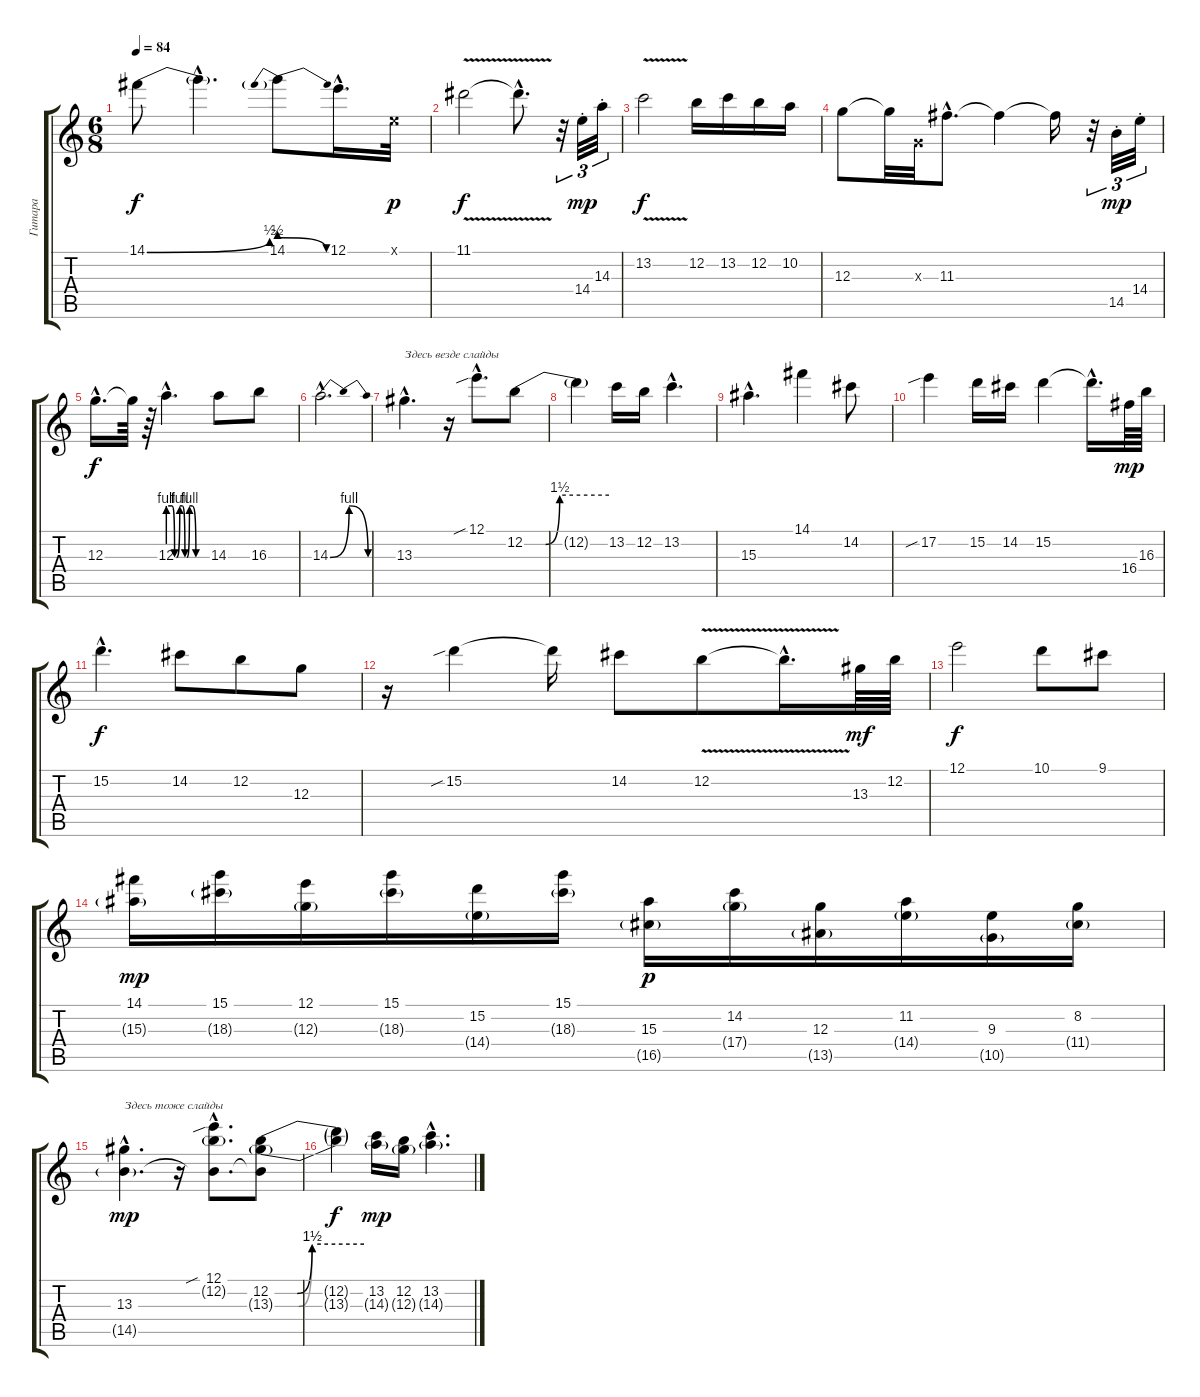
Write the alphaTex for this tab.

\track ("Гитара" "Гитара") {instrument distortionguitar}
\staff {score tabs}
\tuning (E4 B3 G3 D3 A2 E2) {hide}
\ts (6 8)
\tempo 84
\clef g2
\ks c
14.1{be (bend 0 0 60 2)}.8{dy f} 14.1{hac t}.4{d volume 6} 14.1{be (prebendrelease 0 2 60 0)}.8{volume 12} 12.1{hac}.16{d} 0.1{x}.32{dy p} |
11.1{v}.2{dy f} 11.1{hac t}.8{d} r.32{tu (3 2)} 14.4{st}.32{tu (3 2) dy mp} 14.3{st}.32{tu (3 2)} |
13.2{v}.2{dy f} 12.2.16 13.2.16 12.2.16 10.2.16 |
12.3.8 12.3{t}.32 0.3{x}.32 11.3{hac}.8{d} 11.3{t}.4 11.3{t}.16 r.32{tu (3 2)} 14.5{st}.32{tu (3 2) dy mp} 14.4{st}.32{tu (3 2)} |
12.3{hac}.16{d dy f} 12.3{t}.64 r.64 12.3{be (custom 0 4 6 4 10 0 13 0 18 4 22 4 26 0 29 0 33 4 37 4 43 0 60 0) hac}.4{d} 14.3.8 16.3.8 |
14.3{be (bendrelease 0 0 5 4 45 4 60 0) hac}.2{d} |
\section ("" "")
13.3{hac}.4{d txt "Здесь везде слайды"} r.16 12.1{sib hac}.8{d} 12.2{be (custom 0 0 15 0 25 6 60 6)}.8 |
12.2{t}.4 13.2.16 12.2.16 13.2{hac}.4{d} |
15.3{hac}.4{d} 14.1.4 14.2.8 |
17.2{sib}.4 15.2.16 14.2.16 15.2.4 15.2{hac t}.16{d} 16.4.64{dy mp} 16.3.64 |
15.2{hac}.4{d dy f} 14.2.8 12.2.8 12.3.8 |
r.16 15.2{sib}.4 15.2{t}.16 14.2.8 12.2{v}.8 12.2{hac t}.16{d} 13.3.64{dy mf} 12.2.64 |
12.1.2{dy f} 10.1.8 9.1.8 |
(14.1 15.3{g}).16{dy mp} (15.1 18.3{g}).16 (12.1 12.3{g}).16 (15.1 18.3{g}).16 (15.2 14.4{g}).16 (15.1 18.3{g}).16 (15.3 16.5{g}).16{dy p} (14.2 17.4{g}).16 (12.3 13.5{g}).16 (11.2 14.4{g}).16 (9.3 10.5{g}).16 (8.2 11.4{g}).16 |
(13.3{hac} 14.5{g hac}).4{d txt "Здесь тоже слайды" dy mp} r.16 (12.1{sib hac} 12.2{g hac} 14.5{hac t}).8{d} (12.2{be (custom 0 0 15 0 25 6 60 6)} 13.3{be (custom 0 0 16 0 25 6 60 6) g} 14.5{t}).8 |
(12.2{t} 13.3{t}).4{dy f} (13.2 14.3{g}).16{dy mp} (12.2 12.3{g}).16 (13.2{hac} 14.3{g hac}).4{d}
